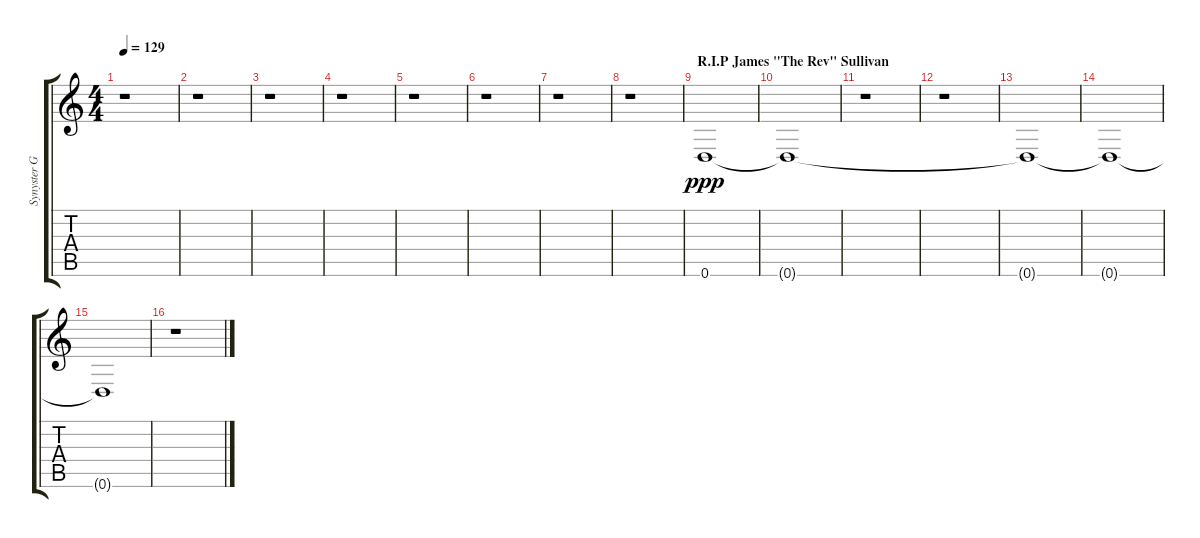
\track ("Synyster Gates (Solo)" "Synyster G") {instrument distortionguitar}
\staff {score tabs}
\tuning (E4 B3 G3 D3 A2 D2) {hide}
\ts (4 4)
\tempo 129
\clef g2
\ks c
r.1{dy f} |
r.1 |
r.1 |
r.1 |
r.1 |
r.1 |
r.1 |
r.1 |
\section ("" "R.I.P James \"The Rev\" Sullivan")
0.6.1{dy ppp} |
0.6{t}.1 |
r.1 |
r.1 |
0.6{t}.1 |
0.6{t}.1 |
0.6{t}.1 |
r.1
